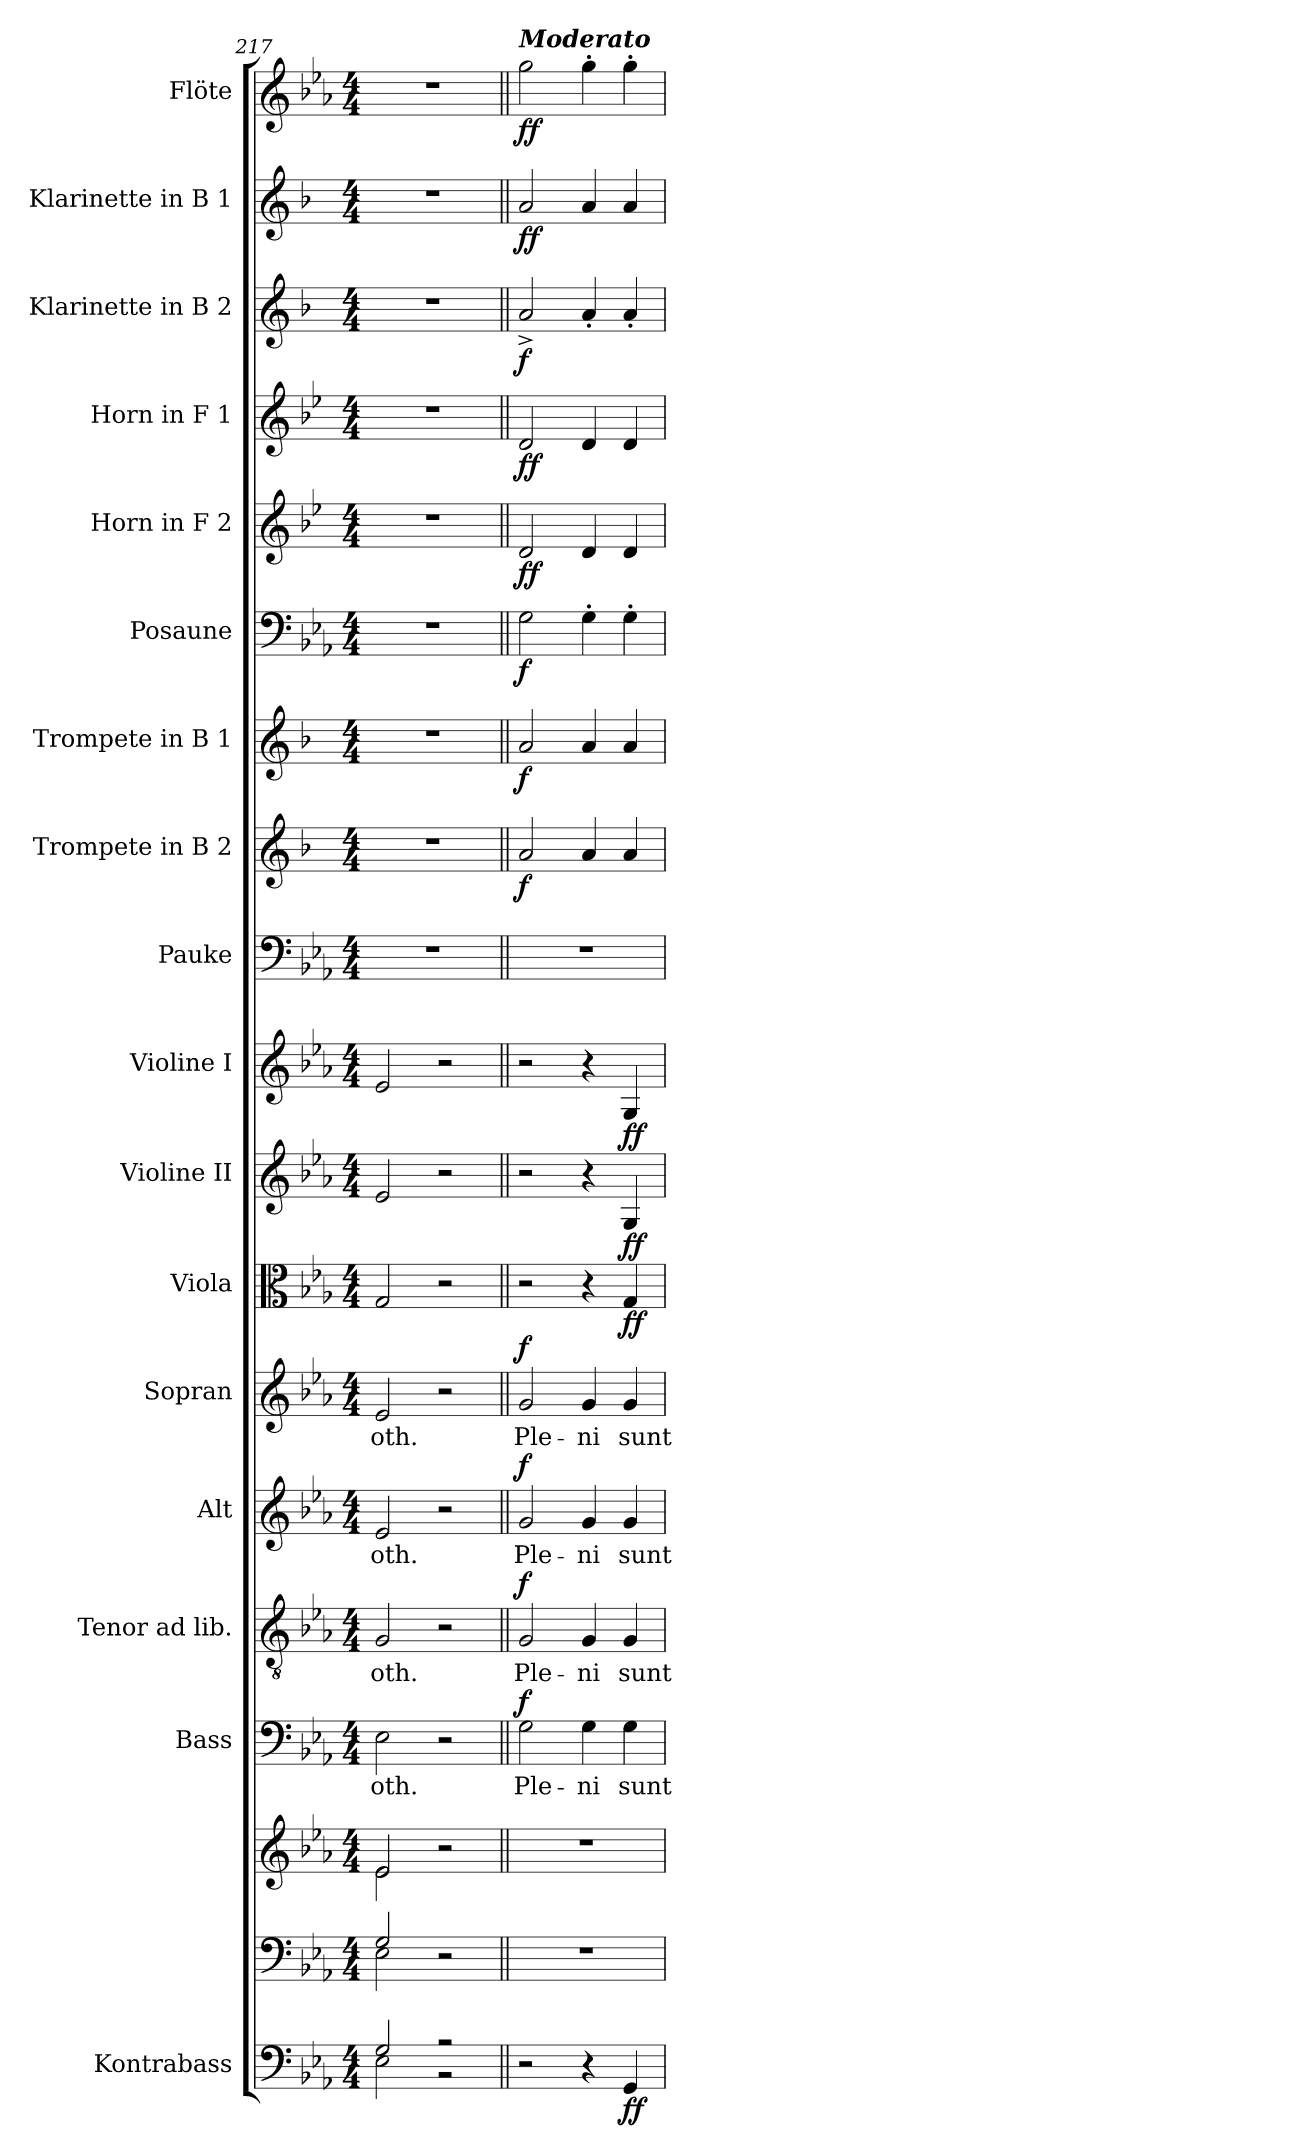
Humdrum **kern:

**kern	**dynam	**kern	**kern	**kern	**text	**dynam	**kern	**text	**dynam	**kern	**text	**dynam	**kern	**text	**dynam	**kern	**dynam	**kern	**dynam	**kern	**dynam	**kern	**kern	**dynam	**kern	**dynam	**kern	**dynam	**kern	**dynam	**kern	**dynam	**kern	**dynam	**kern	**dynam	**kern	**dynam
*part18	*part18	*part17	*part17	*part16	*part16	*part16	*part15	*part15	*part15	*part14	*part14	*part14	*part13	*part13	*part13	*part12	*part12	*part11	*part11	*part10	*part10	*part9	*part8	*part8	*part7	*part7	*part6	*part6	*part5	*part5	*part4	*part4	*part3	*part3	*part2	*part2	*part1	*part1
*staff19	*staff19	*staff18	*staff17	*staff16	*staff16	*staff16	*staff15	*staff15	*staff15	*staff14	*staff14	*staff14	*staff13	*staff13	*staff13	*staff12	*staff12	*staff11	*staff11	*staff10	*staff10	*staff9	*staff8	*staff8	*staff7	*staff7	*staff6	*staff6	*staff5	*staff5	*staff4	*staff4	*staff3	*staff3	*staff2	*staff2	*staff1	*staff1
*I"Kontrabass	*	*	*	*I"Bass	*	*	*I"Tenor ad lib.	*	*	*I"Alt	*	*	*I"Sopran	*	*	*I"Viola	*	*I"Violine II	*	*I"Violine I	*	*I"Pauke	*I"Trompete in B 2	*	*I"Trompete in B 1	*	*I"Posaune	*	*I"Horn in F 2	*	*I"Horn in F 1	*	*I"Klarinette in B 2	*	*I"Klarinette in B 1	*	*I"Flöte	*
*I'Kb.	*	*	*	*I'B	*	*	*I'T	*	*	*I'A	*	*	*I'S	*	*	*I'Vla.	*	*I'Vl. II	*	*I'Vl. I	*	*I'Pk.	*	*	*	*	*I'Pos.	*	*I'Hrn. 2	*	*I'Hrn. 1	*	*	*	*	*	*I'Fl.	*
*clefF4	*	*clefF4	*clefG2	*clefF4	*	*	*clefGv2	*	*	*clefG2	*	*	*clefG2	*	*	*clefC3	*	*clefG2	*	*clefG2	*	*clefF4	*clefG2	*	*clefG2	*	*clefF4	*	*clefG2	*	*clefG2	*	*clefG2	*	*clefG2	*	*clefG2	*
*ITrd7c12	*	*	*	*	*	*	*	*	*	*	*	*	*	*	*	*	*	*	*	*	*	*	*ITrd1c2	*	*ITrd1c2	*	*	*	*ITrd4c7	*	*ITrd4c7	*	*ITrd1c2	*	*ITrd1c2	*	*	*
*k[b-e-a-]	*	*k[b-e-a-]	*k[b-e-a-]	*k[b-e-a-]	*	*	*k[b-e-a-]	*	*	*k[b-e-a-]	*	*	*k[b-e-a-]	*	*	*k[b-e-a-]	*	*k[b-e-a-]	*	*k[b-e-a-]	*	*k[b-e-a-]	*k[b-e-a-]	*	*k[b-e-a-]	*	*k[b-e-a-]	*	*k[b-e-a-]	*	*k[b-e-a-]	*	*k[b-e-a-]	*	*k[b-e-a-]	*	*k[b-e-a-]	*
*E-:	*	*E-:	*E-:	*E-:	*	*	*E-:	*	*	*E-:	*	*	*E-:	*	*	*E-:	*	*E-:	*	*E-:	*	*E-:	*E-:	*	*E-:	*	*E-:	*	*E-:	*	*E-:	*	*E-:	*	*E-:	*	*E-:	*
*M4/4	*	*M4/4	*M4/4	*M4/4	*	*	*M4/4	*	*	*M4/4	*	*	*M4/4	*	*	*M4/4	*	*M4/4	*	*M4/4	*	*M4/4	*M4/4	*	*M4/4	*	*M4/4	*	*M4/4	*	*M4/4	*	*M4/4	*	*M4/4	*	*M4/4	*
=217	=217	=217	=217	=217	=217	=217	=217	=217	=217	=217	=217	=217	=217	=217	=217	=217	=217	=217	=217	=217	=217	=217	=217	=217	=217	=217	=217	=217	=217	=217	=217	=217	=217	=217	=217	=217	=217	=217
*^	*	*^	*^	*	*	*	*	*	*	*	*	*	*	*	*	*	*	*	*	*	*	*	*	*	*	*	*	*	*	*	*	*	*	*	*	*	*	*
!	!	!	!	!	!	!	!	!LO:LY:b	!	!	!LO:LY:b	!	!	!LO:LY:b	!	!	!LO:LY:b	!	!	!	!	!	!	!	!	!	!	!	!	!	!	!	!	!	!	!	!	!	!	!	!
2GG/	2EE-\	.	2G/	2E-\	2e-/	2e-\	2E-\	-oth.	.	2G/	-oth.	.	2e-/	-oth.	.	2e-/	-oth.	.	2G/	.	2e-/	.	2e-/	.	1r	1r	.	1r	.	1r	.	1r	.	1r	.	1r	.	1r	.	1r	.
2r	2r	.	2r	2ryy	2r	2ryy	2r	.	.	2r	.	.	2r	.	.	2r	.	.	2r	.	2r	.	2r	.	.	.	.	.	.	.	.	.	.	.	.	.	.	.	.	.	.
=218||	=218||	=218||	=218||	=218||	=218||	=218||	=218||	=218||	=218||	=218||	=218||	=218||	=218||	=218||	=218||	=218||	=218||	=218||	=218||	=218||	=218||	=218||	=218||	=218||	=218||	=218||	=218||	=218||	=218||	=218||	=218||	=218||	=218||	=218||	=218||	=218||	=218||	=218||	=218||	=218||	=218||
!	!	!	!	!	!	!	!	!	!	!	!	!	!	!	!	!	!	!	!	!	!	!	!	!	!	!	!	!	!	!	!	!	!	!	!	!	!	!	!	!LO:TX:a:Bi:t=Moderato	!
!	!	!	!	!	!	!	!	!LO:LY:b	!LO:DY:a	!	!LO:LY:b	!LO:DY:a	!	!LO:LY:b	!LO:DY:a	!	!LO:LY:b	!LO:DY:a	!	!	!	!	!	!	!	!	!LO:DY:b	!	!LO:DY:b	!	!LO:DY:b	!	!LO:DY:b	!	!LO:DY:b	!	!LO:DY:b	!	!LO:DY:b	!	!LO:DY:b
*v	*v	*	*	*	*	*	*	*	*	*	*	*	*	*	*	*	*	*	*	*	*	*	*	*	*	*	*	*	*	*	*	*	*	*	*	*	*	*	*	*	*
*	*	*v	*v	*	*	*	*	*	*	*	*	*	*	*	*	*	*	*	*	*	*	*	*	*	*	*	*	*	*	*	*	*	*	*	*	*	*	*	*	*
*	*	*	*v	*v	*	*	*	*	*	*	*	*	*	*	*	*	*	*	*	*	*	*	*	*	*	*	*	*	*	*	*	*	*	*	*	*	*	*	*
2r	.	1r	1r	2G\	Ple-	f	2G/	Ple-	f	2g/	Ple-	f	2g/	Ple-	f	2r	.	2r	.	2r	.	1r	2g/	f	2g/	f	2G\	f	2G/	ff	2G/	ff	2g^>/	f	2g/	ff	2gg\	ff
!	!	!	!	!	!LO:LY:b	!	!	!LO:LY:b	!	!	!LO:LY:b	!	!	!LO:LY:b	!	!	!	!	!	!	!	!	!	!	!	!	!	!	!	!	!	!	!	!	!	!	!	!
4r	.	.	.	4G\	-ni	.	4G/	-ni	.	4g/	-ni	.	4g/	-ni	.	4r	.	4r	.	4r	.	.	4g/	.	4g/	.	4G'>\	.	4G/	.	4G/	.	4g'</	.	4g/	.	4gg'>\	.
!	!LO:DY:b	!	!	!	!LO:LY:b	!	!	!LO:LY:b	!	!	!LO:LY:b	!	!	!LO:LY:b	!	!	!LO:DY:b	!	!LO:DY:b	!	!LO:DY:b	!	!	!	!	!	!	!	!	!	!	!	!	!	!	!	!	!
4GGG/	ff	.	.	4G\	sunt	.	4G/	sunt	.	4g/	sunt	.	4g/	sunt	.	4G/	ff	4G/	ff	4G/	ff	.	4g/	.	4g/	.	4G'>\	.	4G/	.	4G/	.	4g'</	.	4g/	.	4gg'>\	.
=	=	=	=	=	=	=	=	=	=	=	=	=	=	=	=	=	=	=	=	=	=	=	=	=	=	=	=	=	=	=	=	=	=	=	=	=	=	=
*-	*-	*-	*-	*-	*-	*-	*-	*-	*-	*-	*-	*-	*-	*-	*-	*-	*-	*-	*-	*-	*-	*-	*-	*-	*-	*-	*-	*-	*-	*-	*-	*-	*-	*-	*-	*-	*-	*-
